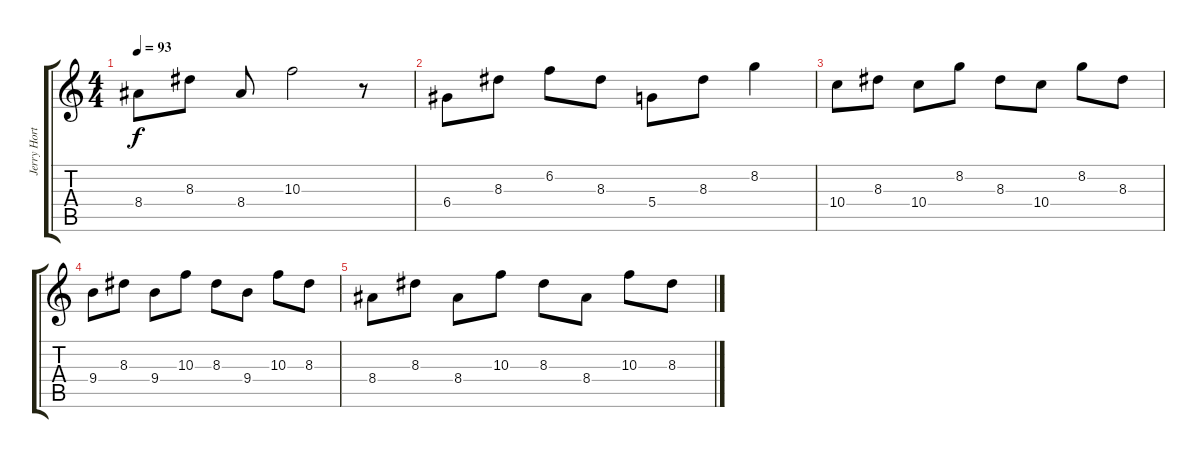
\track ("Jerry Horton - Clean" "Jerry Hort") {instrument electricguitarclean}
\staff {score tabs}
\tuning (E4 B3 G3 D3 A2 D2) {hide}
\ts (4 4)
\tempo 93
\clef g2
\ks c
8.4.8{dy f} 8.3.8 8.4.8 10.3.2 r.8 |
6.4.8 8.3.8 6.2.8 8.3.8 5.4.8 8.3.8 8.2.4 |
10.4.8 8.3.8 10.4.8 8.2.8 8.3.8 10.4.8 8.2.8 8.3.8 |
9.4.8 8.3.8 9.4.8 10.3.8 8.3.8 9.4.8 10.3.8 8.3.8 |
8.4.8 8.3.8 8.4.8 10.3.8 8.3.8 8.4.8 10.3.8 8.3.8
